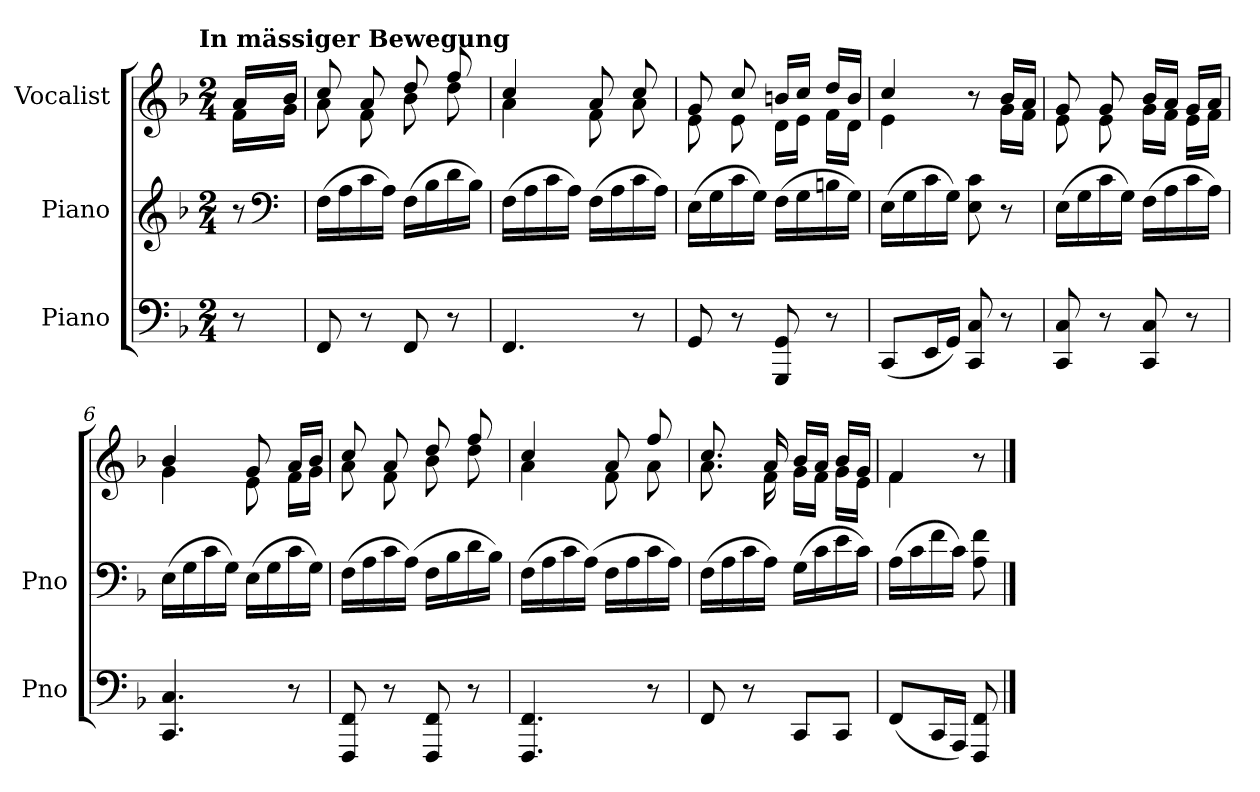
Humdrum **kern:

**kern	**kern	**kern
*part3	*part2	*part1
*staff3	*staff2	*staff1
*I"Piano	*I"Piano	*I"Vocalist
*I'Pno	*I'Pno	*
*clefF4	*clefG2	*clefG2
*k[b-]	*k[b-]	*k[b-]
*F:	*F:	*F:
!!LO:TX:omd:t=In mässiger Bewegung
*M2/4	*M2/4	*M2/4
*MM74	*MM74	*MM74
=	=	=
*	*	*^
8r	8r	16aLL	16fLL
*	*clefF4	*	*
.	.	16b-JJ	16gJJ
=1	=1	=1	=1
8FF	(16FLL	8cc	8a
.	16A	.	.
8r	16c	8a	8f
.	16AJJ)	.	.
8FF	(16FLL	8dd	8b-
.	16B-	.	.
8r	16d	8ff	8dd
.	16B-JJ)	.	.
=2	=2	=2	=2
4.FF	(16FLL	4cc	4a
.	16A	.	.
.	16c	.	.
.	16AJJ)	.	.
.	(16FLL	8a	8f
.	16A	.	.
8r	16c	8cc	8a
.	16AJJ)	.	.
=3	=3	=3	=3
8GG	(16ELL	8g	8e
.	16G	.	.
8r	16c	8cc	8e
.	16GJJ)	.	.
8GGG 8GG	(16FLL	16bnLL	16dLL
.	16G	16ccJJ	16eJJ
8r	16Bn	16ddLL	16fLL
.	16GJJ)	16bJJ	16dJJ
=4	=4	=4	=4
(8CCL	(16ELL	4cc	4e
.	16G	.	.
16EEL	16c	.	.
16GGJJ)	16GJJ)	.	.
8CC 8C	8E 8c	8r	8ryy
8r	8r	16b-LL	16gLL
.	.	16aJJ	16fJJ
=5	=5	=5	=5
8CC 8C	(16ELL	8g	8e
.	16G	.	.
8r	16c	8g	8e
.	16GJJ)	.	.
8CC 8C	(16FLL	16b-LL	16gLL
.	16A	16aJJ	16fJJ
8r	16c	16gLL	16eLL
.	16AJJ)	16aJJ	16fJJ
=6	=6	=6	=6
4.CC 4.C	(16ELL	4b-	4g
.	16G	.	.
.	16c	.	.
.	16GJJ)	.	.
.	(16ELL	8g	8e
.	16G	.	.
8r	16c	16aLL	16fLL
.	16GJJ)	16b-JJ	16gJJ
=7	=7	=7	=7
8FFF 8FF	(16FLL	8cc	8a
.	16A	.	.
8r	16c	8a	8f
.	(16AJJ)	.	.
8FFF 8FF	16FLL	8dd	8b-
.	16B-	.	.
8r	16d	8ff	8dd
.	16B-JJ)	.	.
=8	=8	=8	=8
4.FFF 4.FF	(16FLL	4cc	4a
.	16A	.	.
.	16c	.	.
.	(16AJJ)	.	.
.	16FLL	8a	8f
.	16A	.	.
8r	16c	8ff	8a
.	16AJJ)	.	.
=9	=9	=9	=9
8FF	(16FLL	8.cc	8.a
.	16A	.	.
8r	16c	.	.
.	16AJJ)	16a	16f
8CCL	(16GLL	16b-LL	16gLL
.	16c	16aJJ	16fJJ
8CCJ	16e	16b-LL	16gLL
.	16cJJ)	16gJJ	16eJJ
=10	=10	=10	=10
(8FFL	(16ALL	4f	4f
.	16c	.	.
16CCL	16f	.	.
16AAAJJ)	16cJJ)	.	.
8FFF 8FF	8A 8f	8ryy	8r
*	*	*v	*v
==	==	==
*-	*-	*-
